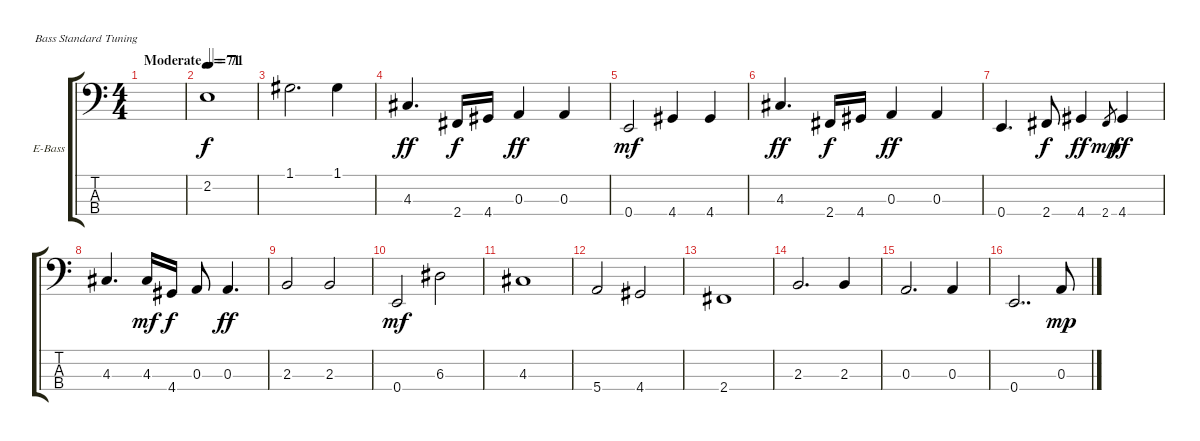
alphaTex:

\bracketExtendMode groupsimilarinstruments
\firstSystemTrackNameOrientation horizontal
\otherSystemsTrackNameOrientation horizontal
\track ("Бас" "E-Bass") {instrument electricbassfinger}
\staff {score tabs}
\tuning (G2 D2 A1 E1)
\ts (4 4)
\beaming (8 2 2 2 2)
\tempo (71 "Moderate")
\clef f4
\ks c
|
\tempo 71
2.2.1 |
1.1.2{d} 1.1.4 |
4.3.4{d dy ff} 2.4.16{dy f} 4.4.16 0.3.4{dy ff} 0.3.4 |
0.4.2{dy mf} 4.4.4 4.4.4 |
4.3.4{d dy ff} 2.4.16{dy f} 4.4.16 0.3.4{dy ff} 0.3.4 |
0.4.4{d} 2.4.8{dy f} 4.4.4{dy ff} 2.4.8{gr dy mp} 4.4.4{dy ff} |
4.3.4{d} 4.3.16{dy mf} 4.4.16{dy f} 0.3.8 0.3.4{d dy ff} |
2.3.2 2.3.2 |
0.4.2{dy mf} 6.3.2 |
4.3.1 |
5.4.2 4.4.2 |
2.4.1 |
2.3.2{d} 2.3.4 |
0.3.2{d} 0.3.4 |
0.4.2{dd} 0.3.8{dy mp}
